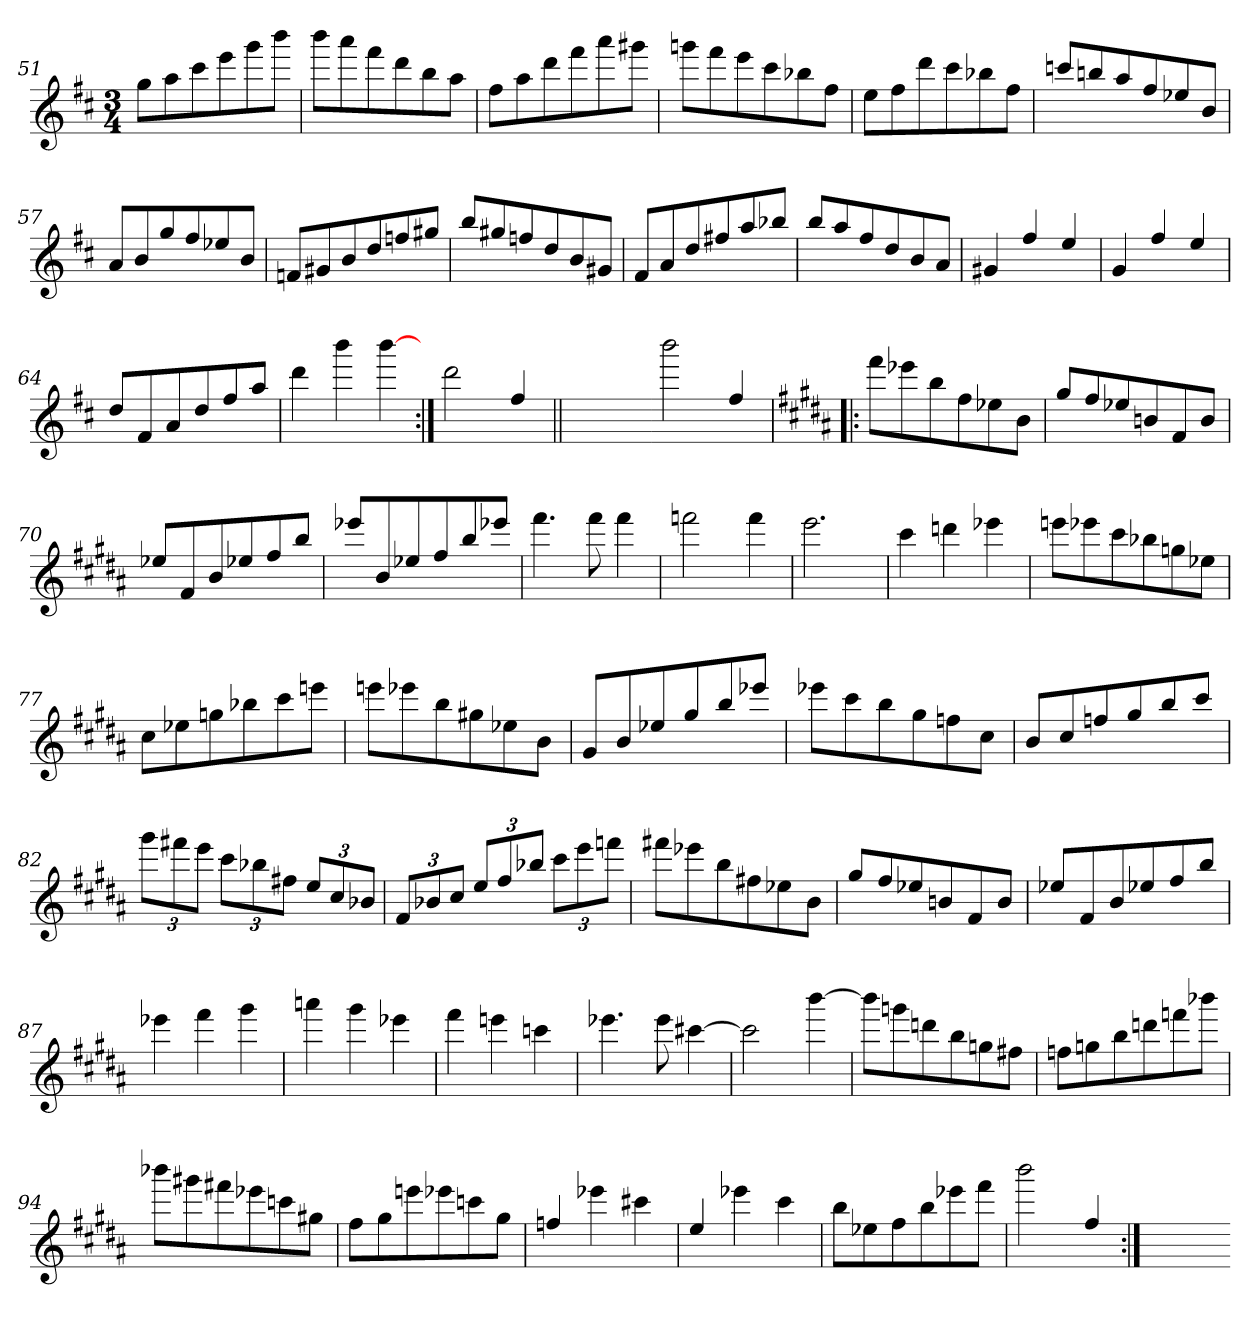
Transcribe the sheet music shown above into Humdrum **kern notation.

**kern
*part1
*staff1
*clefG2
*k[f#c#]
*D:
*M3/4
=51
8gg\L
8aa\
8ccc#\
8eee\
8ggg\
8bbb\J
!!LO:LB:g=z
=52
8bbb\L
8aaa\
8fff#\
8ddd\
8bb\
8aa\J
=53
8ff#\L
8aa\
8ddd\
8fff#\
8aaa\
8ggg#X\J
=54
8gggn\L
8fff#\
8eee\
8ccc#\
8bb-X\
8ff#\J
=55
8ee\L
8ff#\
8ddd\
8ccc#\
8bb-X\
8ff#\J
=56
8cccn/L
8bbn/
8aa/
8ff#/
8ee-X/
8b/J
!!LO:LB:g=z
=57
8a/L
8b/
8gg/
8ff#/
8ee-X/
8b/J
=58
8fn/L
8g#X/
8b/
8dd/
8ffn/
8gg#X/J
=59
8bb/L
8gg#X/
8ffn/
8dd/
8b/
8g#X/J
=60
8f#/L
8a/
8dd/
8ff#X/
8aa/
8bb-X/J
=61
8bb/L
8aa/
8ff#/
8dd/
8b/
8a/J
!!LO:LB:g=z
=62
4g#X/
4ff#/
4ee/
=63
4g/
4ff#/
4ee/
=64
8dd/L
8f#/
8a/
8dd/
8ff#/
8aa/J
=65
4ddd\
4bbb\
[4bbb\
=66:|!
2ddd\
4ff#/
=66X661||
2.ryy
!!LO:LB:g=z
=67-
2bbb\
4ff#/
=68!|:
*k[f#c#g#d#a#]
*B:
8fff#\L
8eee-X\
8bb\
8ff#\
8ee-X\
8b\J
=69
8gg#/L
8ff#/
8ee-X/
8bn/
8f#/
8b/J
=70
8ee-X/L
8f#/
8b/
8ee-X/
8ff#/
8bb/J
=71
8eee-X/L
8b/
8ee-X/
8ff#/
8bb/
8eee-X/J
!!LO:LB:g=z
=72
4.fff#\
8fff#\
4fff#\
=73
2fffn\
4fff\
=74
2.eee\
=75
4ccc#\
4dddn\
4eee-X\
=76
8eeen\L
8eee-X\
8ccc#\
8bb-X\
8ggn\
8ee-X\J
=77
8cc#\L
8ee-X\
8ggn\
8bb-X\
8ccc#\
8eeen\J
!!LO:LB:g=z
=78
8eeen\L
8eee-X\
8bb\
8gg#X\
8ee-X\
8b\J
=79
8g#/L
8b/
8ee-X/
8gg#/
8bb/
8eee-X/J
=80
8eee-X\L
8ccc#\
8bb\
8gg#\
8ffn\
8cc#\J
=81
8b/L
8cc#/
8ffn/
8gg#/
8bb/
8ccc#/J
=82
*Xbrackettup
12ggg#\L
12fff#X\
12eee\J
12ccc#\L
12bb-X\
12ff#X\J
12ee/L
12cc#/
12b-X/J
!!LO:LB:g=z
=83
12f#/L
12b-X/
12cc#/J
12ee/L
12ff#/
12bb-X/J
12ccc#\L
12eee\
12fffn\J
=84
8fff#X\L
8eee-X\
8bb\
8ff#X\
8ee-X\
8b\J
=85
8gg#/L
8ff#/
8ee-X/
8bn/
8f#/
8b/J
=86
8ee-X/L
8f#/
8b/
8ee-X/
8ff#/
8bb/J
=87
4eee-X\
4fff#\
4ggg#\
!!LO:LB:g=z
=88
4aaan\
4ggg#\
4eee-X\
=89
4fff#\
4eeen\
4cccn\
=90
4.eee-X\
8eee-\
[4ccc#X\
=91
2ccc#\]
[4bbb\
=92
8bbb\L]
8gggn\
8dddn\
8bb\
8ggn\
8ff#X\J
=93
8ffn\L
8ggn\
8bb\
8dddn\
8fffn\
8bbb-X\J
=94
8bbb-X\L
8ggg#X\
8fff#X\
8eee-X\
8cccn\
8gg#X\J
!!LO:LB:g=z
=95
8ff#\L
8gg#\
8eeen\
8eee-X\
8cccn\
8gg#\J
=96
4ffn/
4eee-X\
4ccc#X\
=97
4ee/
4eee-X\
4ccc#\
=98
8bb\L
8ee-X\
8ff#\
8bb\
8eee-X\
8fff#\J
=99
2bbb\
4ff#/
=100:|!
2.ryy
=-
*-
